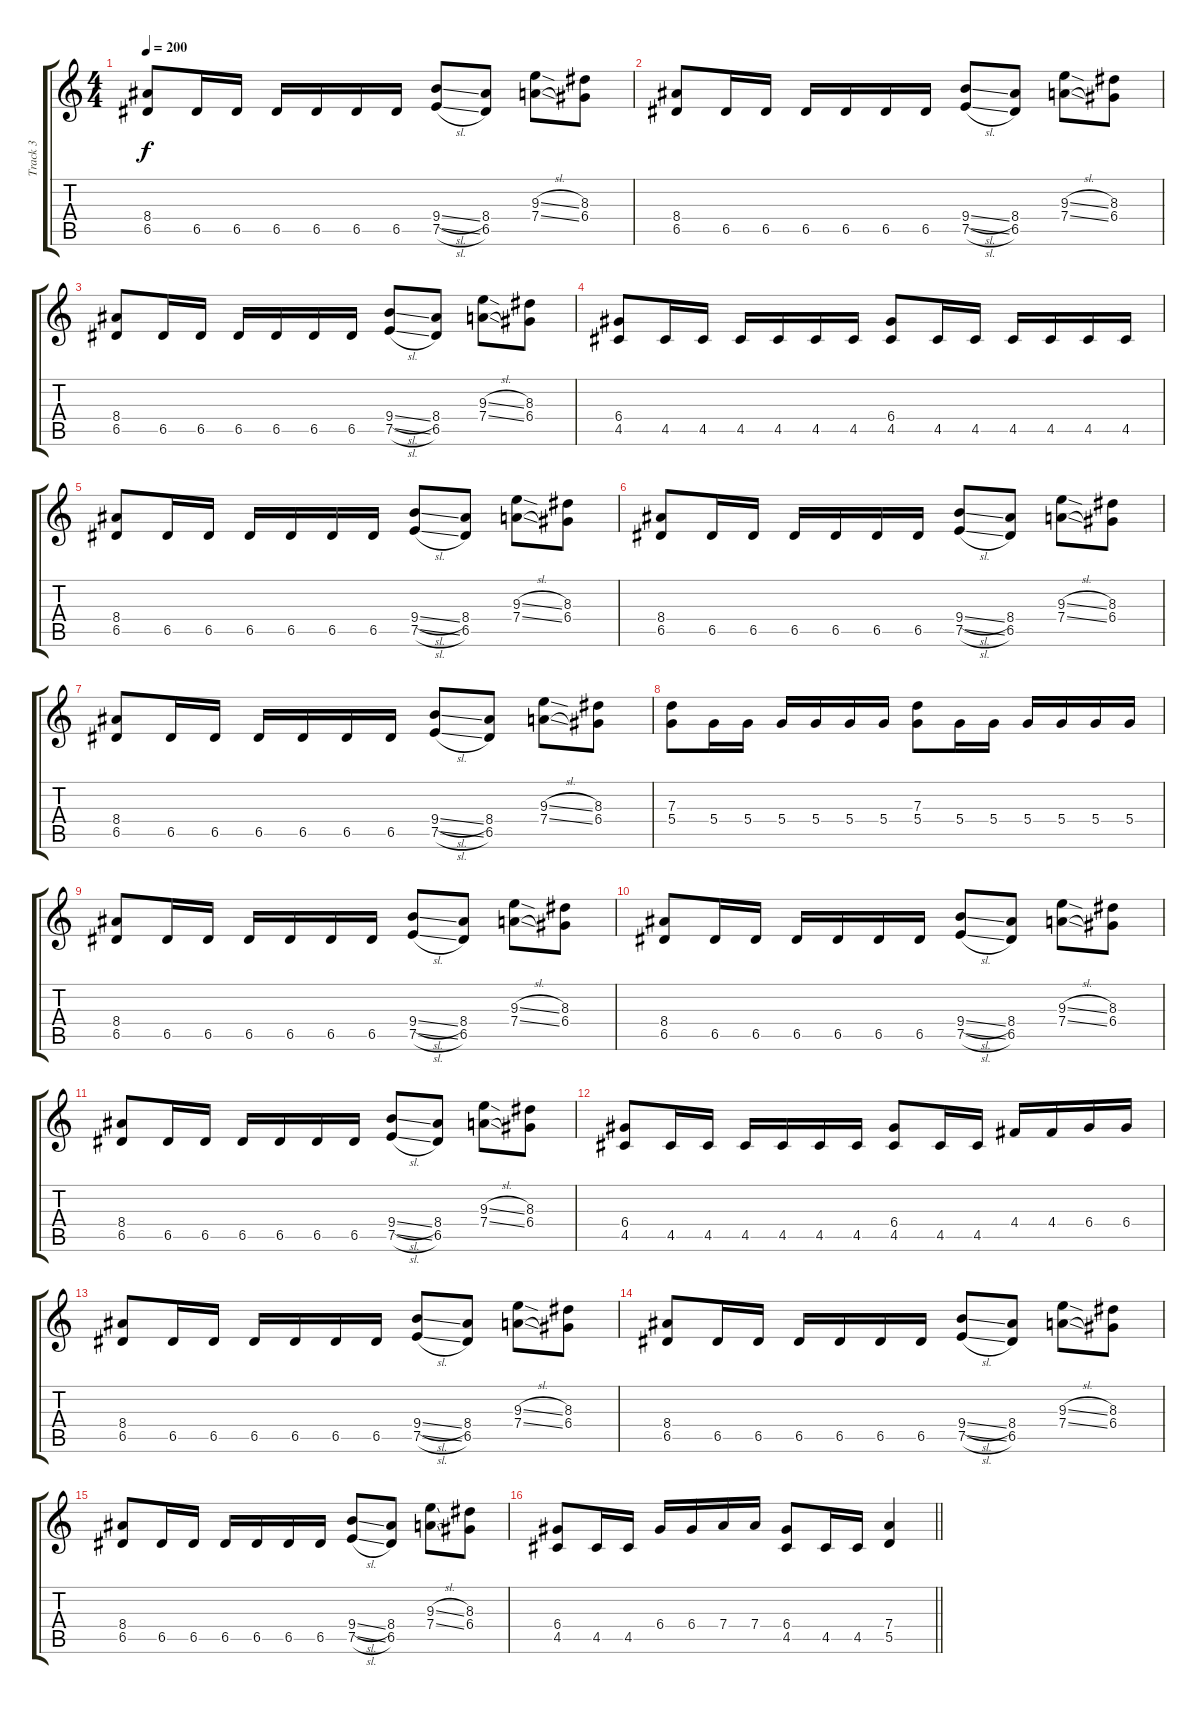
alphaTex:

\track ("Track 3" "Track 3") {instrument overdrivenguitar}
\staff {score tabs}
\tuning (E4 B3 G3 D3 A2 E2) {hide}
\ts (4 4)
\tempo 200
\clef g2
\ks c
(8.4 6.5).8{dy f} 6.5.16 6.5.16 6.5.16 6.5.16 6.5.16 6.5.16 (9.4{sl} 7.5{sl}).8 (8.4 6.5).8 (9.3{sl} 7.4{sl}).8 (8.3 6.4).8 |
(8.4 6.5).8 6.5.16 6.5.16 6.5.16 6.5.16 6.5.16 6.5.16 (9.4{sl} 7.5{sl}).8 (8.4 6.5).8 (9.3{sl} 7.4{sl}).8 (8.3 6.4).8 |
(8.4 6.5).8 6.5.16 6.5.16 6.5.16 6.5.16 6.5.16 6.5.16 (9.4{sl} 7.5{sl}).8 (8.4 6.5).8 (9.3{sl} 7.4{sl}).8 (8.3 6.4).8 |
(6.4 4.5).8 4.5.16 4.5.16 4.5.16 4.5.16 4.5.16 4.5.16 (6.4 4.5).8 4.5.16 4.5.16 4.5.16 4.5.16 4.5.16 4.5.16 |
(8.4 6.5).8 6.5.16 6.5.16 6.5.16 6.5.16 6.5.16 6.5.16 (9.4{sl} 7.5{sl}).8 (8.4 6.5).8 (9.3{sl} 7.4{sl}).8 (8.3 6.4).8 |
(8.4 6.5).8 6.5.16 6.5.16 6.5.16 6.5.16 6.5.16 6.5.16 (9.4{sl} 7.5{sl}).8 (8.4 6.5).8 (9.3{sl} 7.4{sl}).8 (8.3 6.4).8 |
(8.4 6.5).8 6.5.16 6.5.16 6.5.16 6.5.16 6.5.16 6.5.16 (9.4{sl} 7.5{sl}).8 (8.4 6.5).8 (9.3{sl} 7.4{sl}).8 (8.3 6.4).8 |
(7.3 5.4).8 5.4.16 5.4.16 5.4.16 5.4.16 5.4.16 5.4.16 (7.3 5.4).8 5.4.16 5.4.16 5.4.16 5.4.16 5.4.16 5.4.16 |
(8.4 6.5).8 6.5.16 6.5.16 6.5.16 6.5.16 6.5.16 6.5.16 (9.4{sl} 7.5{sl}).8 (8.4 6.5).8 (9.3{sl} 7.4{sl}).8 (8.3 6.4).8 |
(8.4 6.5).8 6.5.16 6.5.16 6.5.16 6.5.16 6.5.16 6.5.16 (9.4{sl} 7.5{sl}).8 (8.4 6.5).8 (9.3{sl} 7.4{sl}).8 (8.3 6.4).8 |
(8.4 6.5).8 6.5.16 6.5.16 6.5.16 6.5.16 6.5.16 6.5.16 (9.4{sl} 7.5{sl}).8 (8.4 6.5).8 (9.3{sl} 7.4{sl}).8 (8.3 6.4).8 |
(6.4 4.5).8 4.5.16 4.5.16 4.5.16 4.5.16 4.5.16 4.5.16 (6.4 4.5).8 4.5.16 4.5.16 4.4.16 4.4.16 6.4.16 6.4.16 |
(8.4 6.5).8 6.5.16 6.5.16 6.5.16 6.5.16 6.5.16 6.5.16 (9.4{sl} 7.5{sl}).8 (8.4 6.5).8 (9.3{sl} 7.4{sl}).8 (8.3 6.4).8 |
(8.4 6.5).8 6.5.16 6.5.16 6.5.16 6.5.16 6.5.16 6.5.16 (9.4{sl} 7.5{sl}).8 (8.4 6.5).8 (9.3{sl} 7.4{sl}).8 (8.3 6.4).8 |
(8.4 6.5).8 6.5.16 6.5.16 6.5.16 6.5.16 6.5.16 6.5.16 (9.4{sl} 7.5{sl}).8 (8.4 6.5).8 (9.3{sl} 7.4{sl}).8 (8.3 6.4).8 |
\barLineRight lightlight
(6.4 4.5).8 4.5.16 4.5.16 6.4.16 6.4.16 7.4.16 7.4.16 (6.4 4.5).8 4.5.16 4.5.16 (7.4 5.5).4
